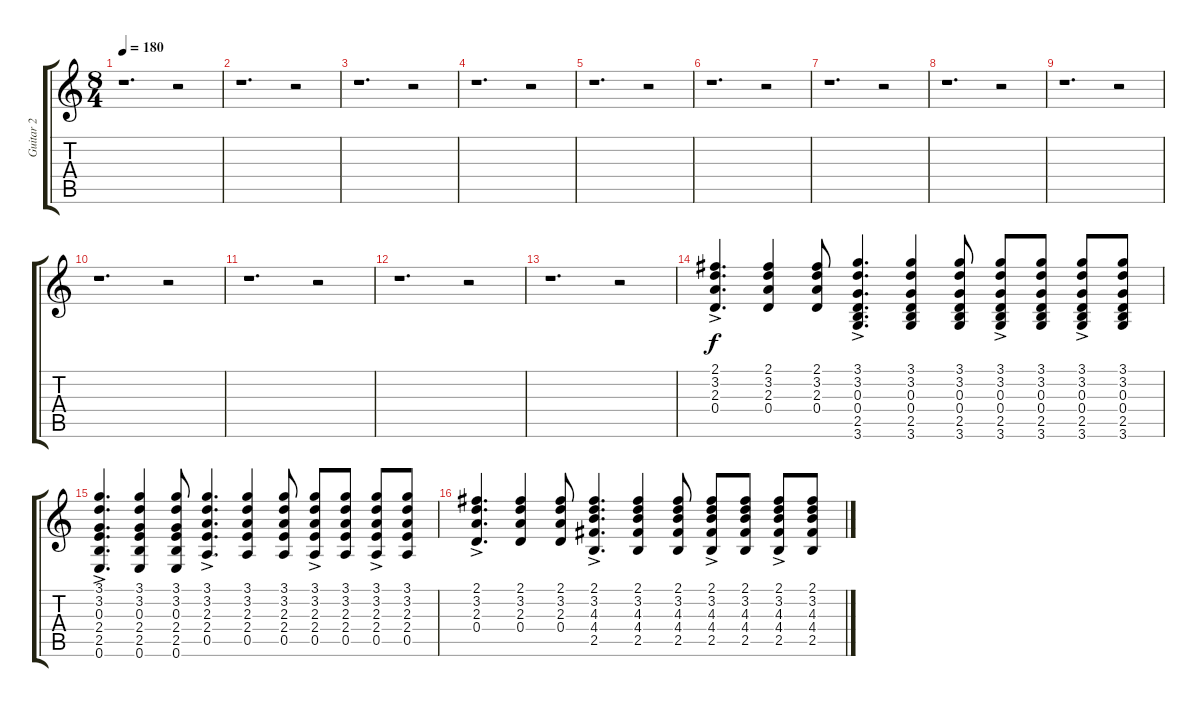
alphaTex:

\track ("Guitar 2" "Guitar 2") {instrument electricguitarclean}
\staff {score tabs}
\tuning (E4 B3 G3 D3 A2 E2) {hide}
\ts (8 4)
\tempo 180
\clef g2
\ks c
r.1{d dy f} r.2 |
r.1{d} r.2 |
r.1{d} r.2 |
r.1{d} r.2 |
r.1{d} r.2 |
r.1{d} r.2 |
r.1{d} r.2 |
r.1{d} r.2 |
r.1{d} r.2 |
r.1{d} r.2 |
r.1{d} r.2 |
r.1{d} r.2 |
r.1{d} r.2 |
(2.1{ac} 3.2 2.3 0.4).4{d} (2.1 3.2 2.3 0.4).4 (2.1 3.2 2.3 0.4).8 (3.1{ac} 3.2 0.3 0.4 2.5 3.6).4{d} (3.1 3.2 0.3 0.4 2.5 3.6).4 (3.1 3.2 0.3 0.4 2.5 3.6).8 (3.1{ac} 3.2 0.3 0.4 2.5 3.6).8 (3.1 3.2 0.3 0.4 2.5 3.6).8 (3.1{ac} 3.2 0.3 0.4 2.5 3.6).8 (3.1 3.2 0.3 0.4 2.5 3.6).8 |
(3.1{ac} 3.2 0.3 2.4 2.5 0.6).4{d} (3.1 3.2 0.3 2.4 2.5 0.6).4 (3.1 3.2 0.3 2.4 2.5 0.6).8 (3.1{ac} 3.2 2.3 2.4 0.5).4{d} (3.1 3.2 2.3 2.4 0.5).4 (3.1 3.2 2.3 2.4 0.5).8 (3.1{ac} 3.2 2.3 2.4 0.5).8 (3.1 3.2 2.3 2.4 0.5).8 (3.1{ac} 3.2 2.3 2.4 0.5).8 (3.1 3.2 2.3 2.4 0.5).8 |
(2.1{ac} 3.2 2.3 0.4).4{d} (2.1 3.2 2.3 0.4).4 (2.1 3.2 2.3 0.4).8 (2.1{ac} 3.2 4.3 4.4 2.5).4{d} (2.1 3.2 4.3 4.4 2.5).4 (2.1 3.2 4.3 4.4 2.5).8 (2.1{ac} 3.2 4.3 4.4 2.5).8 (2.1 3.2 4.3 4.4 2.5).8 (2.1{ac} 3.2 4.3 4.4 2.5).8 (2.1 3.2 4.3 4.4 2.5).8
